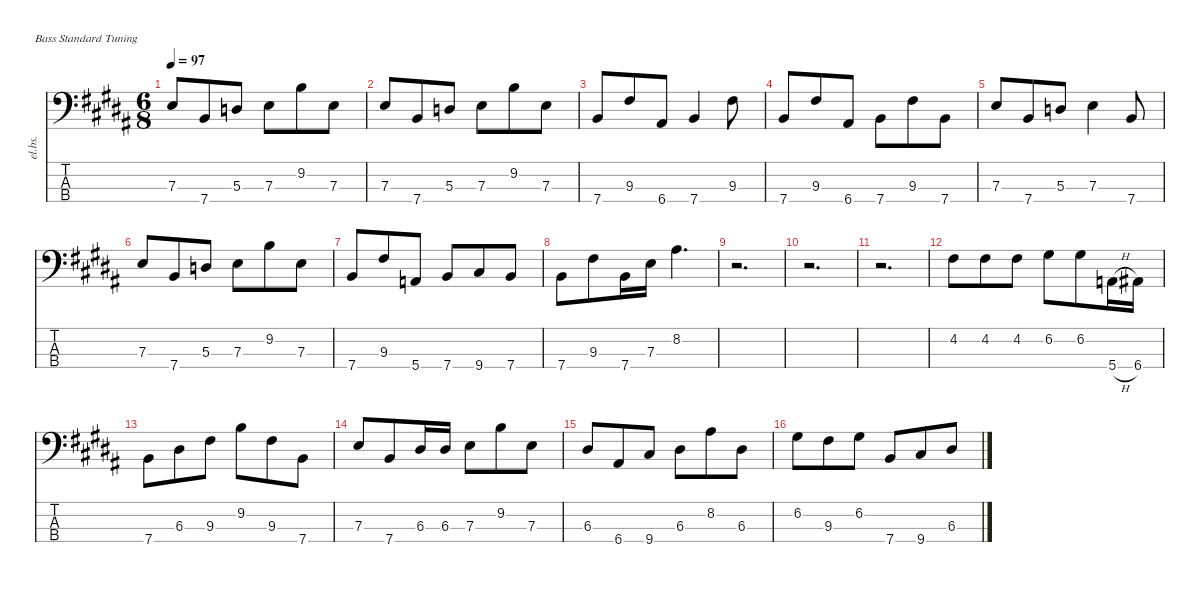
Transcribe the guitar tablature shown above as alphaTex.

\defaultSystemsLayout 4
\hideDynamics
\bracketExtendMode nobrackets
\chordDiagramsInScore
\track ("Electric Bass" "el.bs.") {instrument electricbassfinger}
\staff {score tabs}
\tuning (G2 D2 A1 E1)
\ts (6 8)
\tempo 97
\clef f4
\ks b
7.3{acc forcenatural}.8{dy mf} 7.4{acc forcenatural}.8 5.3{acc forcenatural}.8 7.3{acc forcenatural}.8 9.2{acc forcenatural}.8 7.3{acc forcenatural}.8 |
7.3{acc forcenatural}.8 7.4{acc forcenatural}.8 5.3{acc forcenatural}.8 7.3{acc forcenatural}.8 9.2{acc forcenatural}.8 7.3{acc forcenatural}.8 |
7.4{acc forcenatural}.8 9.3{acc #}.8 6.4{acc #}.8 7.4{acc forcenatural}.4 9.3{acc #}.8 |
7.4{acc forcenatural}.8 9.3{acc #}.8 6.4{acc #}.8 7.4{acc forcenatural}.8 9.3{acc #}.8 7.4{acc forcenatural}.8 |
7.3{acc forcenatural}.8 7.4{acc forcenatural}.8 5.3{acc forcenatural}.8 7.3{acc forcenatural}.4 7.4{acc forcenatural}.8 |
7.3{acc forcenatural}.8 7.4{acc forcenatural}.8 5.3{acc forcenatural}.8 7.3{acc forcenatural}.8 9.2{acc forcenatural}.8 7.3{acc forcenatural}.8 |
7.4{acc forcenatural}.8 9.3{acc #}.8 5.4{acc forcenatural}.8 7.4{acc forcenatural}.8 9.4{acc #}.8 7.4{acc forcenatural}.8 |
7.4{acc forcenatural}.8 9.3{acc #}.8 7.4{acc forcenatural}.16 7.3{acc forcenatural}.16 8.2{acc #}.4{d} |
r.2{d} |
r.2{d} |
r.2{d} |
4.2{acc #}.8 4.2{acc #}.8 4.2{acc #}.8 6.2{acc #}.8 6.2{acc #}.8 5.4{h acc forcenatural}.16 6.4{acc #}.16 |
7.4{acc forcenatural}.8 6.3{acc #}.8 9.3{acc #}.8 9.2{acc forcenatural}.8 9.3{acc #}.8 7.4{acc forcenatural}.8 |
7.3{acc forcenatural}.8 7.4{acc forcenatural}.8 6.3{acc #}.16 6.3{acc #}.16 7.3{acc forcenatural}.8 9.2{acc forcenatural}.8 7.3{acc forcenatural}.8 |
6.3{acc #}.8 6.4{acc #}.8 9.4{acc #}.8 6.3{acc #}.8 8.2{acc #}.8 6.3{acc #}.8 |
6.2{acc #}.8 9.3{acc #}.8 6.2{acc #}.8 7.4{acc forcenatural}.8 9.4{acc #}.8 6.3{acc #}.8
